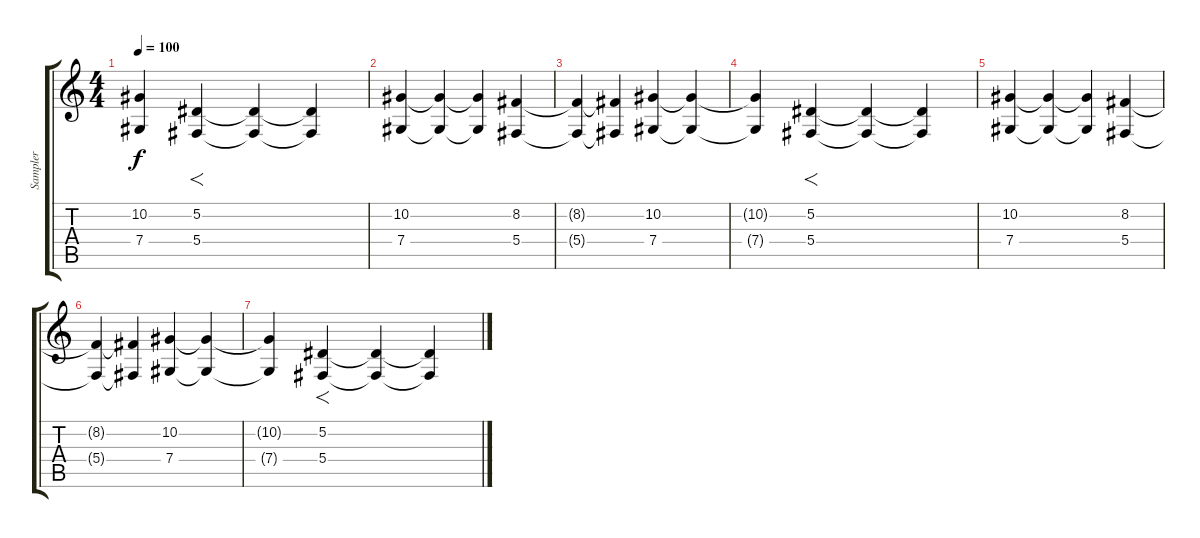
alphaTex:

\track ("Sampler" "Sampler") {instrument pad2warm}
\staff {score tabs}
\tuning (Eb4 Bb3 Gb3 Db3 Ab2 Db2) {hide}
\ts (4 4)
\tempo 100
\clef g2
\ks c
(10.2{t} 7.4{t}).4{dy f} (5.2 5.4).4{f} (5.2{t} 5.4{t}).4 (5.2{t} 5.4{t}).4 |
(10.2 7.4).4{volume 13 instrument pad2warm} (10.2{t} 7.4{t}).4 (10.2{t} 7.4{t}).4 (8.2 5.4).4 |
(8.2{t} 5.4{t}).4 (8.2{t} 5.4{t}).4 (10.2 7.4).4 (10.2{t} 7.4{t}).4 |
(10.2{t} 7.4{t}).4 (5.2 5.4).4{f} (5.2{t} 5.4{t}).4 (5.2{t} 5.4{t}).4 |
(10.2 7.4).4{volume 13 instrument pad2warm} (10.2{t} 7.4{t}).4 (10.2{t} 7.4{t}).4 (8.2 5.4).4 |
(8.2{t} 5.4{t}).4 (8.2{t} 5.4{t}).4 (10.2 7.4).4 (10.2{t} 7.4{t}).4 |
(10.2{t} 7.4{t}).4 (5.2 5.4).4{f} (5.2{t} 5.4{t}).4 (5.2{t} 5.4{t}).4
